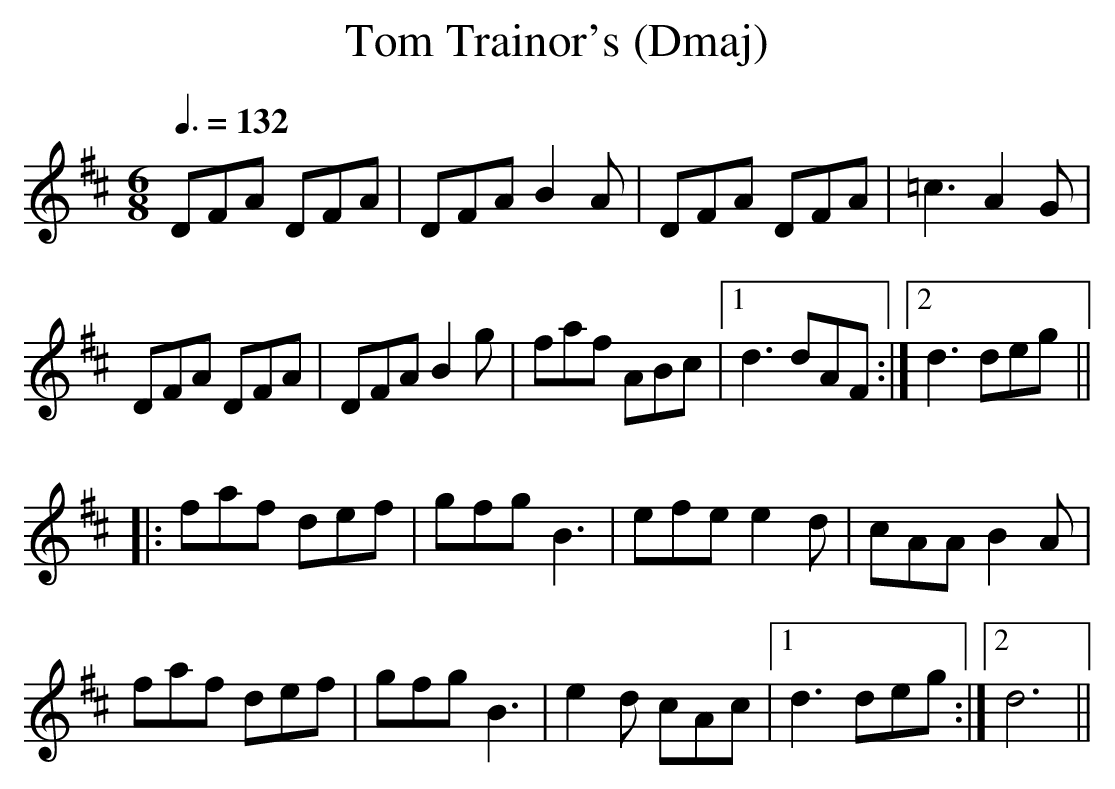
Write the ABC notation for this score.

X:1
T:Tom Trainor's (Dmaj)
Q:3/8=132
M:6/8
L:1/8
K:Dmaj
DFA DFA|DFA B2A|DFA DFA|=c3 A2G|
DFA DFA|DFA B2g|faf ABc|1d3 dAF:|2d3 deg||
|:faf def|gfg B3|efe e2d|cAA B2A|
faf def|gfg B3|e2d cAc|1d3 deg:|2d6||
